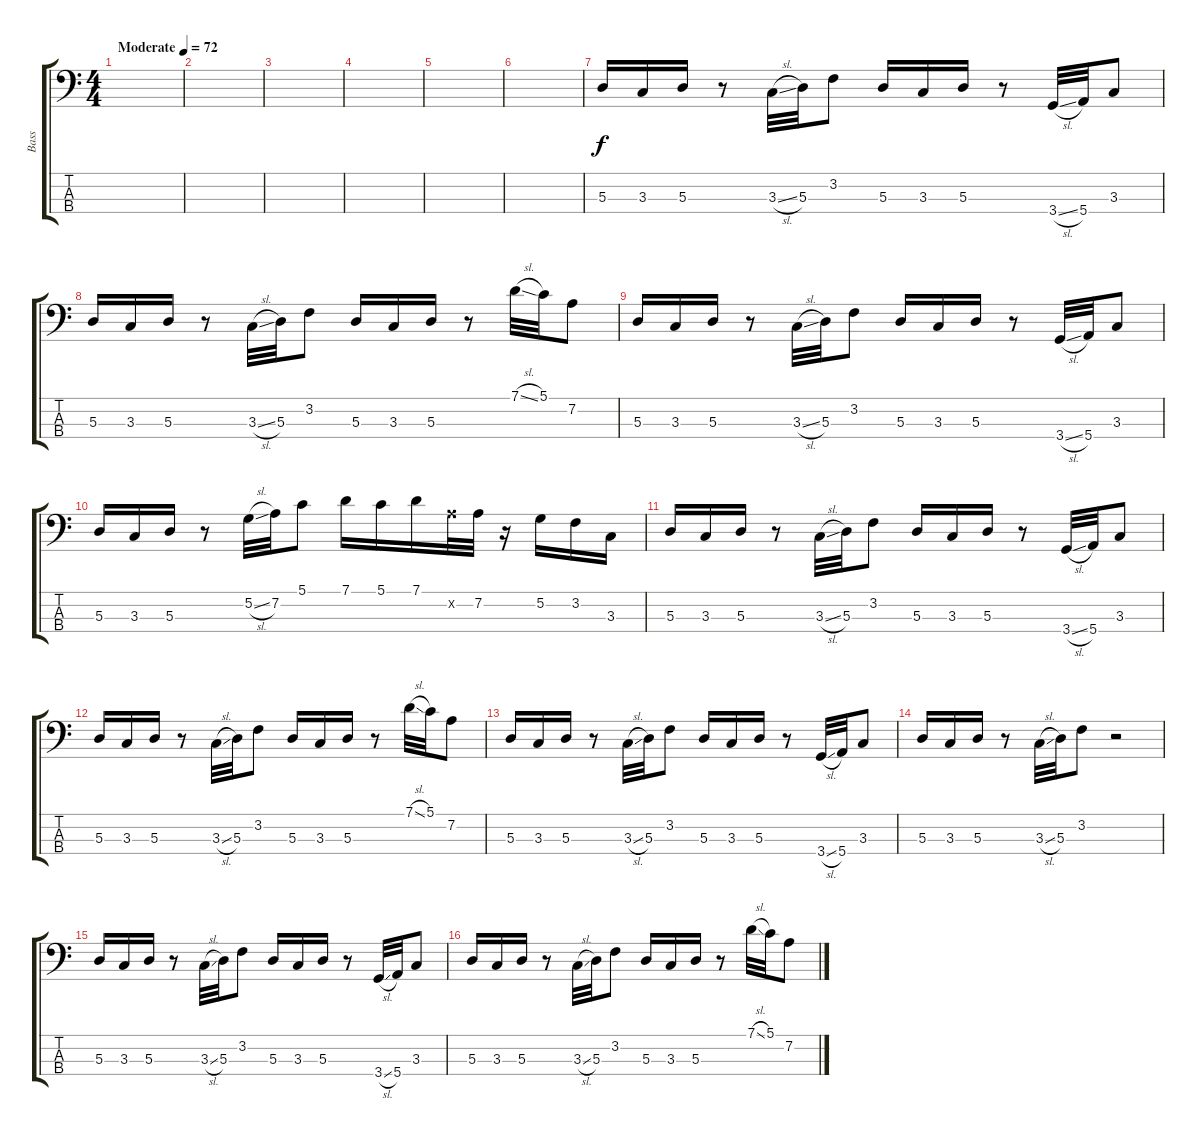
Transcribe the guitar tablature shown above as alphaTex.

\track ("Bass" "Bass") {instrument electricbassfinger}
\staff {score tabs}
\tuning (G2 D2 A1 E1) {hide}
\ts (4 4)
\tempo (72 "Moderate")
\clef f4
\ks c
|
|
|
|
|
|
5.3.16 3.3.16 5.3.16 r.8 3.3{sl}.32 5.3.32 3.2.8 5.3.16 3.3.16 5.3.16 r.8 3.4{sl}.32 5.4.32 3.3.8 |
5.3.16 3.3.16 5.3.16 r.8 3.3{sl}.32 5.3.32 3.2.8 5.3.16 3.3.16 5.3.16 r.8 7.1{sl}.32 5.1.32 7.2.8 |
5.3.16 3.3.16 5.3.16 r.8 3.3{sl}.32 5.3.32 3.2.8 5.3.16 3.3.16 5.3.16 r.8 3.4{sl}.32 5.4.32 3.3.8 |
5.3.16 3.3.16 5.3.16 r.8 5.2{sl}.32 7.2.32 5.1.8 7.1.16 5.1.16 7.1.16 7.2{x}.32 7.2.32 r.16 5.2.16 3.2.16 3.3.16 |
5.3.16 3.3.16 5.3.16 r.8 3.3{sl}.32 5.3.32 3.2.8 5.3.16 3.3.16 5.3.16 r.8 3.4{sl}.32 5.4.32 3.3.8 |
5.3.16 3.3.16 5.3.16 r.8 3.3{sl}.32 5.3.32 3.2.8 5.3.16 3.3.16 5.3.16 r.8 7.1{sl}.32 5.1.32 7.2.8 |
5.3.16 3.3.16 5.3.16 r.8 3.3{sl}.32 5.3.32 3.2.8 5.3.16 3.3.16 5.3.16 r.8 3.4{sl}.32 5.4.32 3.3.8 |
5.3.16 3.3.16 5.3.16 r.8 3.3{sl}.32 5.3.32 3.2.8 r.2 |
5.3.16 3.3.16 5.3.16 r.8 3.3{sl}.32 5.3.32 3.2.8 5.3.16 3.3.16 5.3.16 r.8 3.4{sl}.32 5.4.32 3.3.8 |
5.3.16 3.3.16 5.3.16 r.8 3.3{sl}.32 5.3.32 3.2.8 5.3.16 3.3.16 5.3.16 r.8 7.1{sl}.32 5.1.32 7.2.8
